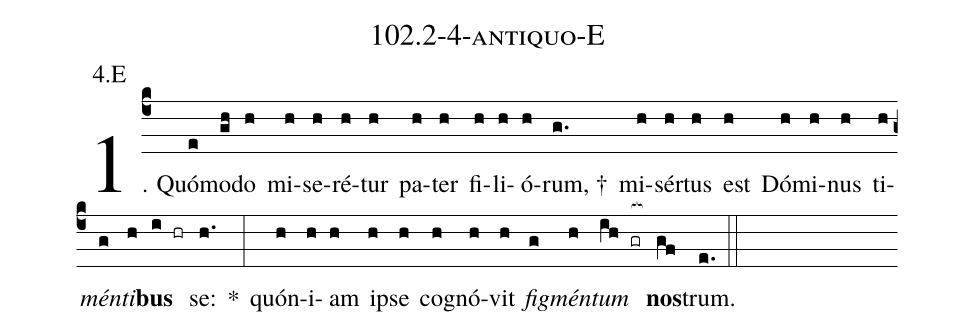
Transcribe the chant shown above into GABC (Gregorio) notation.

name: 102.2-4-antiquo-E;
annotation: 4.E;
%%
(c4)1. Quó(e)mo(gh)do(h) mi(h)se(h)ré(h)tur(h) pa(h)ter(h) fi(h)li(h)ó(h)rum, †(g.) mi(h)sér(h)tus(h) est(h) Dó(h)mi(h)nus(h) ti(h)<i>mén</i>(g)<i>ti</i>(h)<b>bus</b>(i hr) se:(h.) *(:) quón(h)i(h)am(h) ip(h)se(h) co(h)gnó(h)vit(h) <i>fig</i>(g)<i>mén</i>(h)<i>tum</i>(ih gr[ocb:1{]) <b>nos</b>(gf[ocb:0}])trum.(e.) (::)
